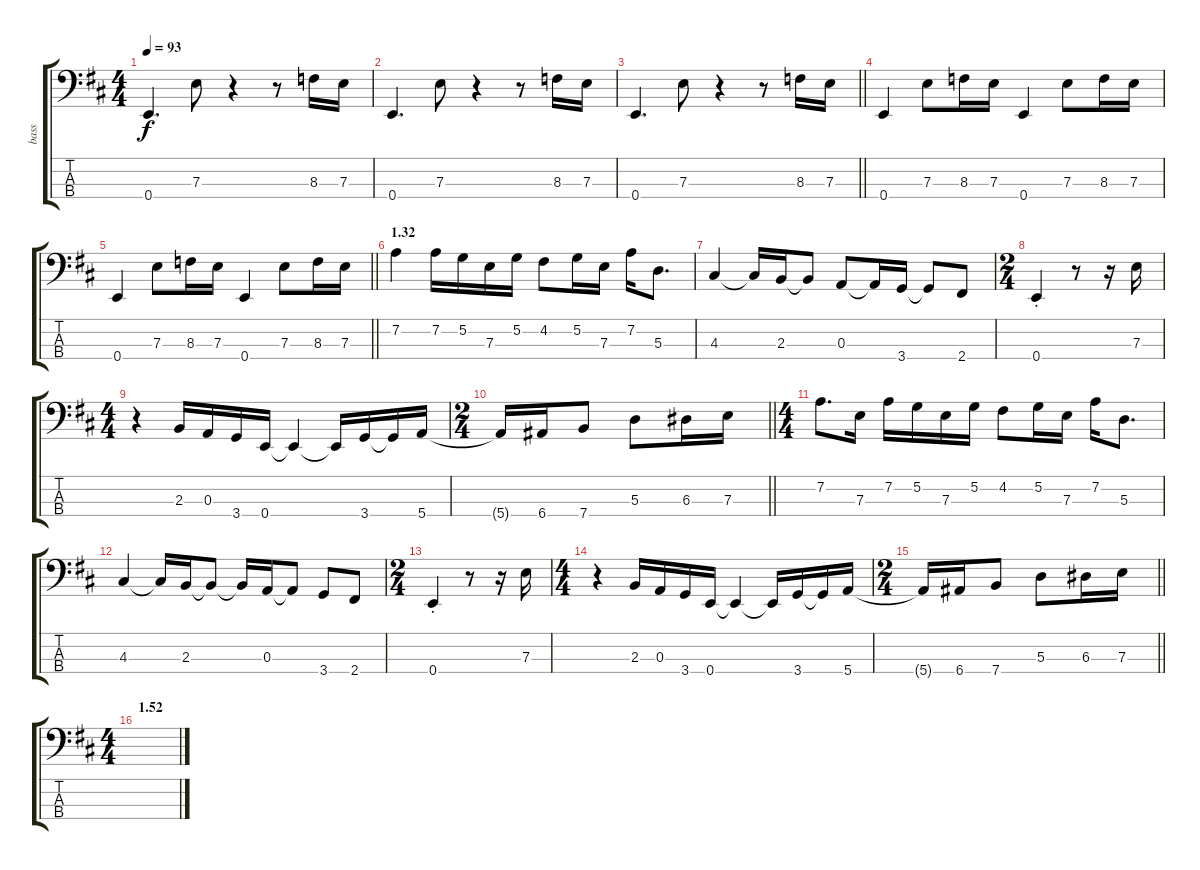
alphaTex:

\track ("bass" "bass") {instrument electricbasspick}
\staff {score tabs}
\tuning (G2 D2 A1 E1) {hide}
\ts (4 4)
\tempo 93
\clef f4
\ks d
0.4.4{d dy f} 7.3.8 r.4 r.8 8.3.16 7.3.16 |
0.4.4{d} 7.3.8 r.4 r.8 8.3.16 7.3.16 |
\barLineRight lightlight
0.4.4{d} 7.3.8 r.4 r.8 8.3.16 7.3.16 |
0.4.4 7.3.8 8.3.16 7.3.16 0.4.4 7.3.8 8.3.16 7.3.16 |
\barLineRight lightlight
0.4.4 7.3.8 8.3.16 7.3.16 0.4.4 7.3.8 8.3.16 7.3.16 |
\section ("" "1.32")
7.2.4 7.2.16 5.2.16 7.3.16 5.2.16 4.2.8 5.2.16 7.3.16 7.2.16 5.3.8{d} |
4.3.4 4.3{t}.16 2.3.16 2.3{t}.8 0.3.8 0.3{t}.16 3.4.16 3.4{t}.8 2.4.8 |
\ts (2 4)
0.4{st}.4 r.8 r.16 7.3.16 |
\ts (4 4)
r.4 2.3.16 0.3.16 3.4.16 0.4.16 0.4{t}.4 0.4{t}.16 3.4.16 3.4{t}.16 5.4.16 |
\ts (2 4)
\barLineRight lightlight
5.4{t}.16 6.4.16 7.4.8 5.3.8 6.3.16 7.3.16 |
\ts (4 4)
7.2.8{d} 7.3.16 7.2.16 5.2.16 7.3.16 5.2.16 4.2.8 5.2.16 7.3.16 7.2.16 5.3.8{d} |
4.3.4 4.3{t}.16 2.3.16 2.3{t}.8 2.3{t}.16 0.3.16 0.3{t}.8 3.4.8 2.4.8 |
\ts (2 4)
0.4{st}.4 r.8 r.16 7.3.16 |
\ts (4 4)
r.4 2.3.16 0.3.16 3.4.16 0.4.16 0.4{t}.4 0.4{t}.16 3.4.16 3.4{t}.16 5.4.16 |
\ts (2 4)
\barLineRight lightlight
5.4{t}.16 6.4.16 7.4.8 5.3.8 6.3.16 7.3.16 |
\ts (4 4)
\section ("" "1.52")
